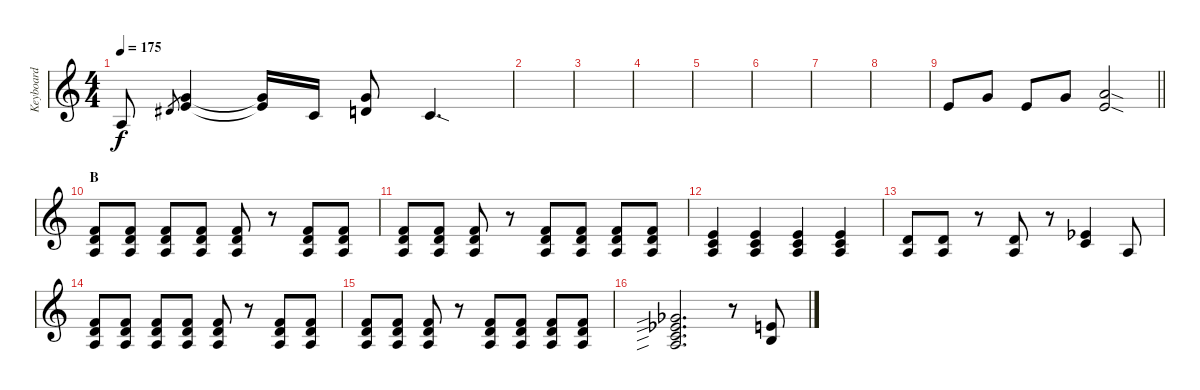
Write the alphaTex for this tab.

\track ("Keyboard" "Keyboard") {instrument lead2sawtooth}
\staff {score}
\tuning (E4 B3 G3 D3 A2 E2) {hide}
\ts (4 4)
\tempo 175
\clef g2
\ks c
2.3.8{dy f} 4.2.8{gr} (0.1 8.2).4 (0.1{t} 8.2{t}).16 1.2.16 (3.1 3.2).8 1.2{sod}.4{d} |
|
|
|
|
|
|
|
\barLineRight lightlight
0.1.8 3.1.8 0.1.8 3.1.8 (5.1{sod} 5.2{sod}).2 |
\section ("" "B")
(1.1 3.2 2.3).8 (1.1 3.2 2.3).8 (1.1 3.2 2.3).8 (1.1 3.2 2.3).8 (1.1 3.2 2.3).8 r.8 (1.1 3.2 2.3).8 (1.1 3.2 2.3).8 |
(1.1 3.2 7.4).8 (1.1 3.2 7.4).8 (1.1 3.2 7.4).8 r.8 (1.1 3.2 7.4).8 (1.1 3.2 7.4).8 (1.1 3.2 7.4).8 (1.1 3.2 7.4).8 |
(0.1 1.2 2.3).4 (0.1 1.2 2.3).4 (0.1 1.2 2.3).4 (0.1 1.2 2.3).4 |
(3.2 2.3).8 (3.2 2.3).8 r.8 (3.2 2.3).8 r.8 (4.2{acc b} 5.3).4 2.3.8 |
(1.1 3.2 2.3).8 (1.1 3.2 2.3).8 (1.1 3.2 2.3).8 (1.1 3.2 2.3).8 (1.1 3.2 2.3).8 r.8 (1.1 3.2 7.4).8 (1.1 3.2 7.4).8 |
(1.1 3.2 7.4).8 (1.1 3.2 2.3).8 (1.1 3.2 7.4).8 r.8 (1.1 3.2 7.4).8 (1.1 3.2 7.4).8 (1.1 3.2 7.4).8 (1.1 3.2 7.4).8 |
(2.1{sib acc b} 4.2{sib acc b} 5.3{sib} 7.4{sib}).2{d} r.8 (0.1 0.2).8
